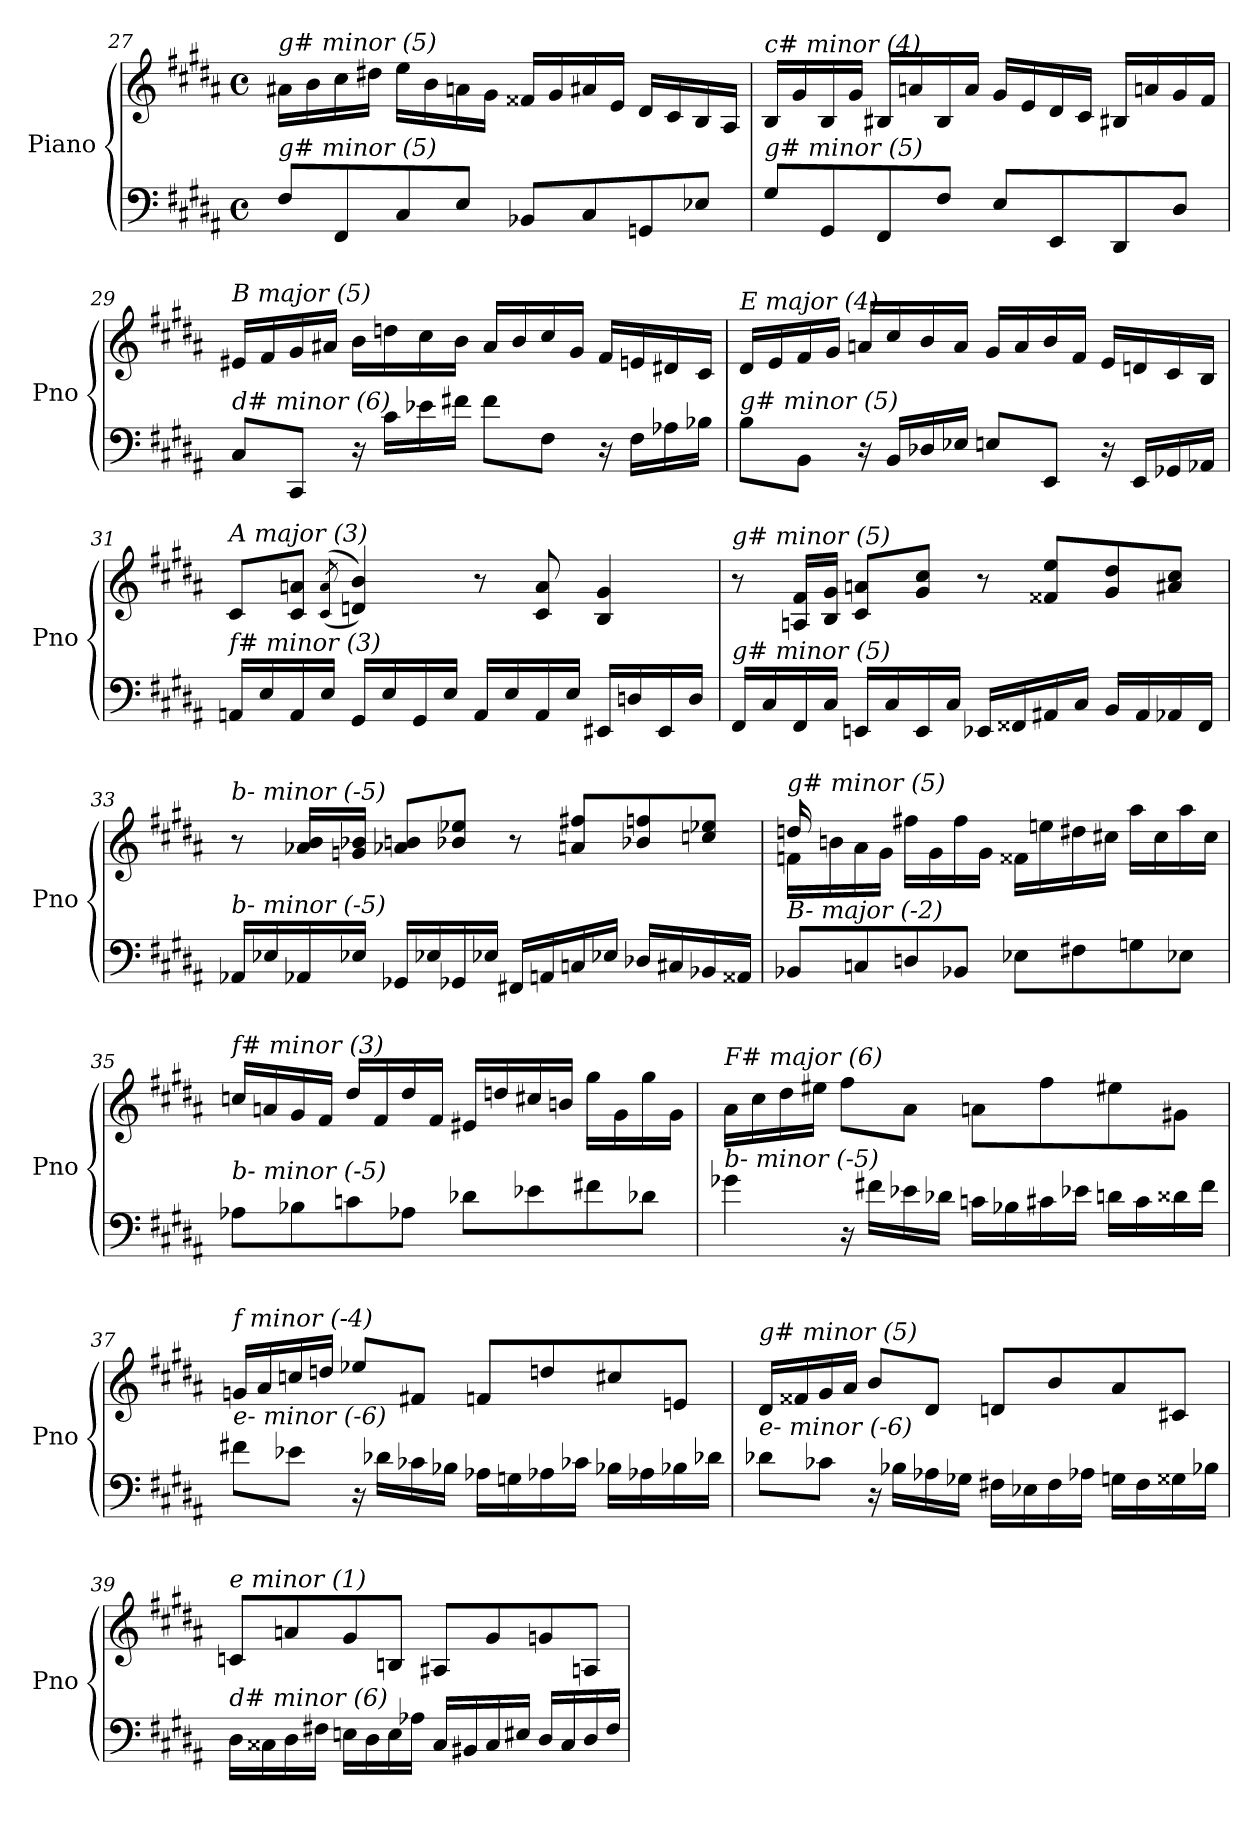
**kern	**kern
*part1	*part1
*staff2	*staff1
*I"Piano	*
*I'Pno	*
*clefF4	*clefG2
*k[f#c#g#d#a#]	*k[f#c#g#d#a#]
*M4/4	*M4/4
*met(c)	*met(c)
=27	=27
!	!LO:TX:i:t=g# minor (5)
!LO:TX:i:t=g# minor (5)	!
8F#/L	16a#X\LL
.	16b\
8FF#/	16cc#\
.	16dd#X\JJ
8C#/	16ee\LL
.	16b\
8E/J	16an\
.	16g#\JJ
8BB-Xi/L	16f##X/LL
.	16g#/
8C#/	16a#X/
.	16e/JJ
8GGni/	16d#/LL
.	16c#/
8E-Xi/J	16B/
.	16A#/JJ
!!LO:LB:g=z
=28	=28
!	!LO:TX:i:t=c# minor (4)
!LO:TX:i:t=g# minor (5)	!
8G#/L	16B/LL
.	16g#/
8GG#/	16B/
.	16g#/JJ
8FF#/	16B#X/LL
.	16an/
8F#/J	16B#/
.	16a/JJ
8E/L	16g#/LL
.	16e/
8EE/	16d#/
.	16c#/JJ
8DD#/	16B#X/LL
.	16an/
8D#/J	16g#/
.	16f#/JJ
=29	=29
!	!LO:TX:i:t=B major (5)
!LO:TX:i:t=d# minor (6)	!
8C#/L	16e#X/LL
.	16f#/
8CC#/J	16g#/
.	16a#X/JJ
16r	16b\LL
16c#\LL	16ddn\
16e-Xi\	16cc#\
16f#Xi\JJ	16b\JJ
8f#\L	16a#/LL
.	16b/
8F#\J	16cc#/
.	16g#/JJ
16r	16f#/LL
16F#\LL	16en/
16A-Xi\	16d#X/
16B-Xi\JJ	16c#/JJ
=30	=30
!	!LO:TX:i:t=E major (4)
!LO:TX:i:t=g# minor (5)	!
8B\L	16d#/LL
.	16e/
8BB\J	16f#/
.	16g#/JJ
16r	16an/LL
16BB/LL	16cc#/
16D-Xi/	16b/
16E-Xi/JJ	16a/JJ
8E/L	16g#/LL
.	16a/
8EE/J	16b/
.	16f#/JJ
16r	16e/LL
16EE/LL	16dn/
16GG-Xi/	16c#/
16AA-Xi/JJ	16B/JJ
!!LO:LB:g=z
=31	=31
!	!LO:TX:i:t=A major (3)
!LO:TX:i:t=f# minor (3)	!
16AAn/LL	8c#/L
16E/	.
16AA/	8c#/ 8an/J
16E/JJ	.
.	((>8qc#/ 8qa/
16GG#/LL	4dn/ 4b/))
16E/	.
16GG#/	.
16E/JJ	.
16AA/LL	8r
16E/	.
16AA/	8c#/ 8a/
16E/JJ	.
16EE#X/LL	4B/ 4g#/
16Dn/	.
16EE#/	.
16D/JJ	.
=32	=32
!	!LO:TX:i:t=g# minor (5)
!LO:TX:i:t=g# minor (5)	!
16FF#/LL	8r
16C#/	.
16FF#/	16An/ 16f#/LL
16C#/JJ	16B/ 16g#/JJ
16EEn/LL	8c#/ 8an/L
16C#/	.
16EE/	8g#/ 8cc#/J
16C#/JJ	.
16EE-Xi/LL	8r
16FF##X/	.
16AA#X/	8f##X/ 8ee/L
16C#/JJ	.
16BB/LL	8g#/ 8dd#/
16AA#/	.
16AA-Xi/	8a#X/ 8cc#/J
16FF##/JJ	.
=33	=33
!	!LO:TX:i:t=b- minor (-5)
!LO:TX:i:t=b- minor (-5)	!
16AA-Xi/LL	8r
16E-Xi/	.
16AA-Xi/	16a-Xi/ 16b/LL
16E-Xi/JJ	16gni/ 16b-Xi/JJ
16GG-Xi/LL	8a-Xi/ 8b/L
16E-Xi/	.
16GG-Xi/	8b-Xi/ 8ee-Xi/J
16E-Xi/JJ	.
16FF#Xi/LL	8r
16AAni/	.
16Cni/	8ani/ 8ff#X/L
16E-Xi/JJ	.
16D-Xi/LL	8b-Xi/ 8ffni/
16C#i/	.
16BB-Xi/	8ccni/ 8ee-Xi/J
16AA##i/JJ	.
!!LO:PB:g=z
=34	=34
*^	*^
!	!	!LO:TX:i:t=g# minor (5)	!
!LO:TX:i:t=B- major (-2)	!	!	!
16ryy	8BB-Xi/L	16fni\LL	16ddni/
2...ryy	.	16bn\	2...ryy
.	8Cni/	16a#\	.
.	.	16g#\JJ	.
.	8Dni/	16ff#Xi\LL	.
.	.	16g#\	.
.	8BB-Xi/J	16ff#i\	.
.	.	16g#\JJ	.
.	8E-Xi\L	16f##X\LL	.
.	.	16een\	.
.	8F#Xi\	16dd#\	.
.	.	16cc#X\JJ	.
.	8Gni\	16aa#\LL	.
.	.	16cc#\	.
.	8E-Xi\J	16aa#\	.
.	.	16cc#\JJ	.
*v	*v	*	*
*	*v	*v
=35	=35
!	!LO:TX:i:t=f# minor (3)
!LO:TX:i:t=b- minor (-5)	!
8A-Xi\L	16ccni/LL
.	16an/
8B-Xi\	16g#/
.	16f#/JJ
8cni\	16dd#/LL
.	16f#/
8A-Xi\J	16dd#/
.	16f#/JJ
8d-Xi\L	16e#X/LL
.	16ddn/
8e-Xi\	16cc#/
.	16bn/JJ
8f#Xi\	16gg#\LL
.	16g#\
8d-Xi\J	16gg#\
.	16g#\JJ
=36	=36
!	!LO:TX:i:t=F# major (6)
!LO:TX:i:t=b- minor (-5)	!
4g-Xi\	16a#\LL
.	16cc#\
.	16dd#\
.	16ee#X\JJ
16r	8ff#\L
16f#Xi\LL	.
16e-Xi\	8a#\J
16d-Xi\JJ	.
16cni\LL	8ani\L
16B-Xi\	.
16c#i\	8ff#\
16e-Xi\JJ	.
16dni\LL	8ee#X\
16c#i\	.
16d##i\	8g#X\J
16f#i\JJ	.
!!LO:LB:g=z
=37	=37
!	!LO:TX:i:t=f minor (-4)
!LO:TX:i:t=e- minor (-6)	!
8f#Xi\L	16gni/LL
.	16a#/
8e-Xi\J	16ccni/
.	16ddni/JJ
16r	8ee-Xi/L
16d-Xi\LL	.
16c-Xi\	8f#X/J
16B-Xi\JJ	.
16A-Xi\LL	8fni/L
16Gni\	.
16A-Xi\	8ddn/
16c-Xi\JJ	.
16B-Xi\LL	8cc#X/
16A-Xi\	.
16B-Xi\	8en/J
16d-Xi\JJ	.
=38	=38
!	!LO:TX:i:t=g# minor (5)
!LO:TX:i:t=e- minor (-6)	!
8d-Xi\L	16d#/LL
.	16f##X/
8c-Xi\J	16g#/
.	16a#/JJ
16r	8b/L
16B-Xi\LL	.
16A-Xi\	8d#/J
16G-Xi\JJ	.
16F#Xi\LL	8dni/L
16E-Xi\	.
16F#i\	8b/
16A-Xi\JJ	.
16Gni\LL	8a#/
16F#i\	.
16G##i\	8c#X/J
16B-Xi\JJ	.
=39	=39
!	!LO:TX:i:t=e minor (1)
!LO:TX:i:t=d# minor (6)	!
16D#\LL	8cni/L
16C##X\	.
16D#\	8an/
16F#X\JJ	.
16En\LL	8g#/
16D#\	.
16E\	8Bn/J
16A-Xi\JJ	.
16C##/LL	8A#X/L
16BB#X/	.
16C##/	8g#/
16E#X/JJ	.
16D#/LL	8gni/
16C##/	.
16D#/	8An/J
16F#/JJ	.
=	=
*-	*-
